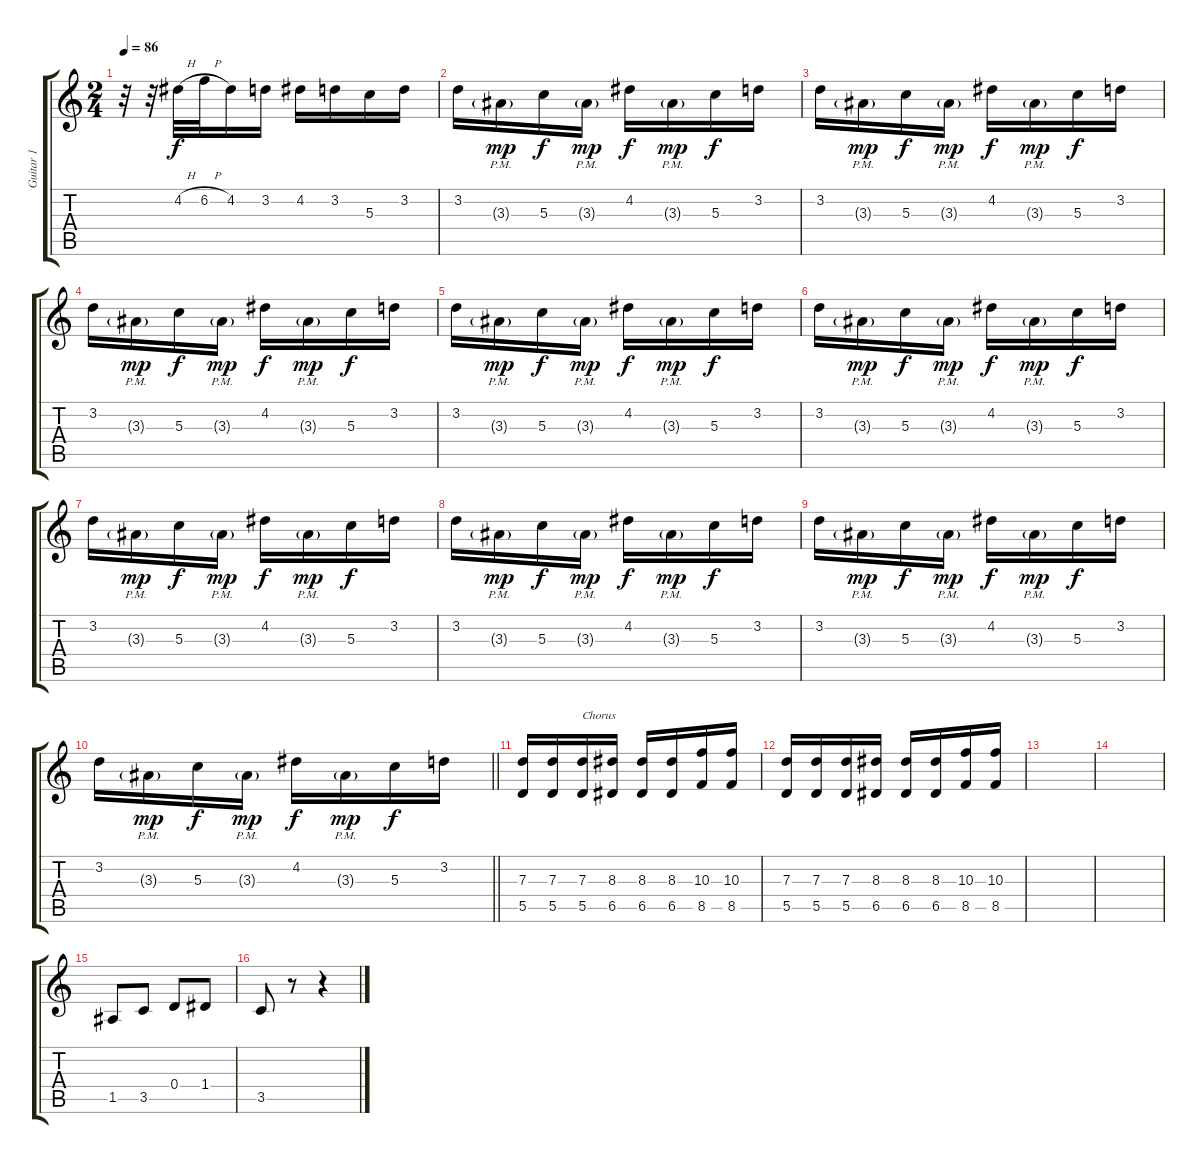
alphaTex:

\track ("Guitar 1" "Guitar 1") {instrument overdrivenguitar}
\staff {score tabs}
\tuning (E4 B3 G3 D3 A2 D2) {hide}
\ts (2 4)
\tempo 86
\clef g2
\ks c
r.32{dy f} r.32 4.2{h}.32 6.2{h}.32 4.2.16 3.2.16 4.2.16 3.2.16 5.3.16 3.2.16 |
3.2.16 3.3{g pm}.16{dy mp} 5.3.16{dy f} 3.3{g pm}.16{dy mp} 4.2.16{dy f} 3.3{g pm}.16{dy mp} 5.3.16{dy f} 3.2.16 |
3.2.16 3.3{g pm}.16{dy mp} 5.3.16{dy f} 3.3{g pm}.16{dy mp} 4.2.16{dy f} 3.3{g pm}.16{dy mp} 5.3.16{dy f} 3.2.16 |
3.2.16 3.3{g pm}.16{dy mp} 5.3.16{dy f} 3.3{g pm}.16{dy mp} 4.2.16{dy f} 3.3{g pm}.16{dy mp} 5.3.16{dy f} 3.2.16 |
3.2.16 3.3{g pm}.16{dy mp} 5.3.16{dy f} 3.3{g pm}.16{dy mp} 4.2.16{dy f} 3.3{g pm}.16{dy mp} 5.3.16{dy f} 3.2.16 |
3.2.16 3.3{g pm}.16{dy mp} 5.3.16{dy f} 3.3{g pm}.16{dy mp} 4.2.16{dy f} 3.3{g pm}.16{dy mp} 5.3.16{dy f} 3.2.16 |
3.2.16 3.3{g pm}.16{dy mp} 5.3.16{dy f} 3.3{g pm}.16{dy mp} 4.2.16{dy f} 3.3{g pm}.16{dy mp} 5.3.16{dy f} 3.2.16 |
3.2.16 3.3{g pm}.16{dy mp} 5.3.16{dy f} 3.3{g pm}.16{dy mp} 4.2.16{dy f} 3.3{g pm}.16{dy mp} 5.3.16{dy f} 3.2.16 |
3.2.16 3.3{g pm}.16{dy mp} 5.3.16{dy f} 3.3{g pm}.16{dy mp} 4.2.16{dy f} 3.3{g pm}.16{dy mp} 5.3.16{dy f} 3.2.16 |
\barLineRight lightlight
3.2.16 3.3{g pm}.16{dy mp} 5.3.16{dy f} 3.3{g pm}.16{dy mp} 4.2.16{dy f} 3.3{g pm}.16{dy mp} 5.3.16{dy f} 3.2.16 |
(7.3 5.5).16 (7.3 5.5).16 (7.3 5.5).16{txt "Chorus"} (8.3 6.5).16 (8.3 6.5).16 (8.3 6.5).16 (10.3 8.5).16 (10.3 8.5).16 |
(7.3 5.5).16 (7.3 5.5).16 (7.3 5.5).16 (8.3 6.5).16 (8.3 6.5).16 (8.3 6.5).16 (10.3 8.5).16 (10.3 8.5).16 |
|
|
1.5.8 3.5.8 0.4.8 1.4.8 |
3.5.8 r.8 r.4
